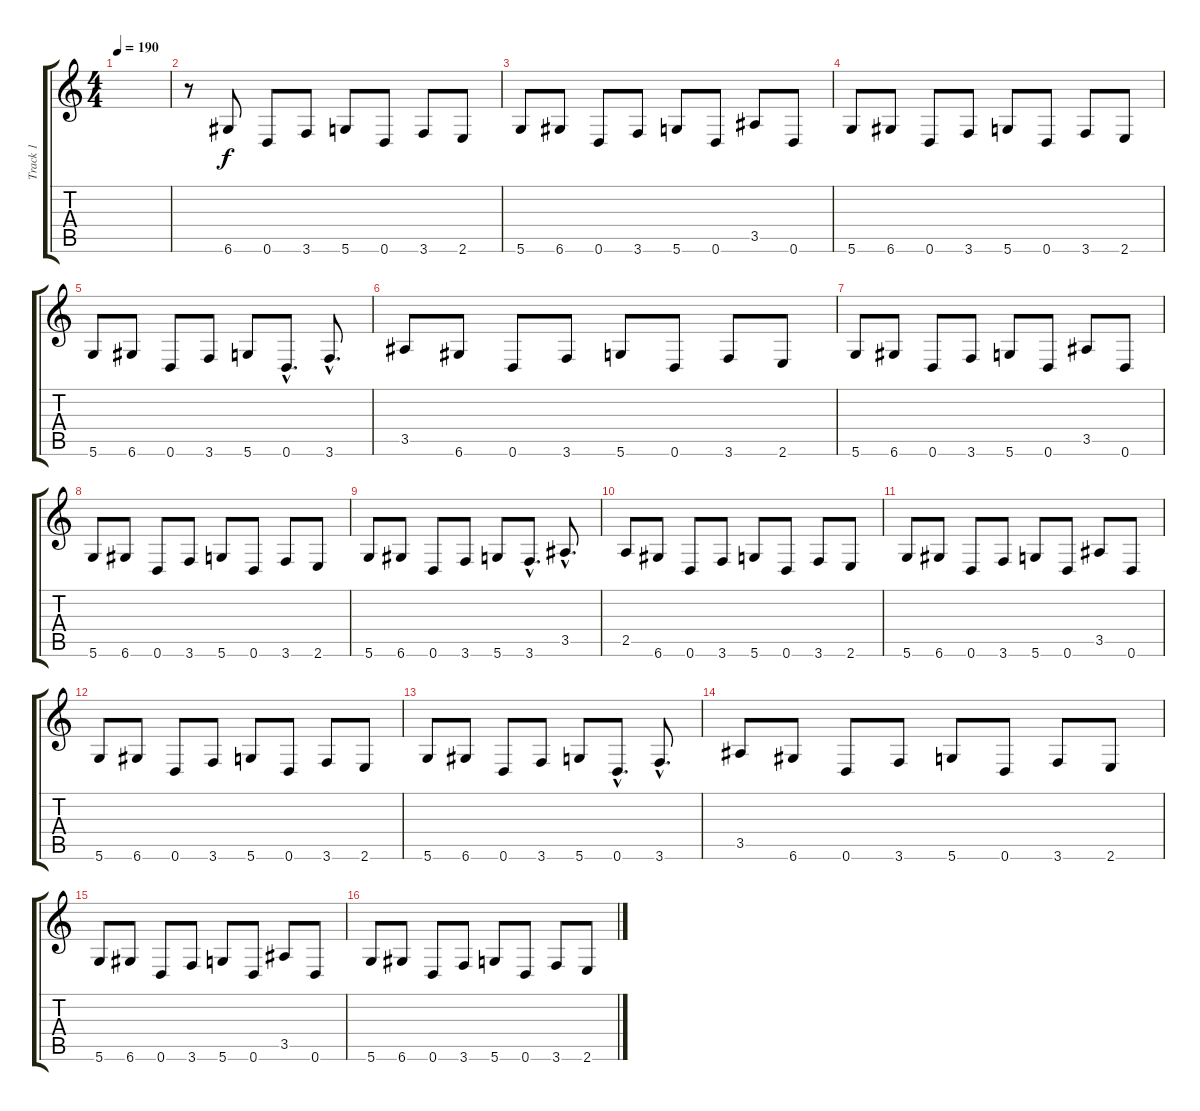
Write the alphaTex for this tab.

\track ("Track 1" "Track 1") {instrument distortionguitar}
\staff {score tabs}
\tuning (D4 A3 F3 C3 G2 D2) {hide}
\ts (4 4)
\tempo 190
\clef g2
\ks c
|
r.8 6.6.8 0.6.8 3.6.8 5.6.8 0.6.8 3.6.8 2.6.8 |
5.6.8 6.6.8 0.6.8 3.6.8 5.6.8 0.6.8 3.5.8 0.6.8 |
5.6.8 6.6.8 0.6.8 3.6.8 5.6.8 0.6.8 3.6.8 2.6.8 |
5.6.8 6.6.8 0.6.8 3.6.8 5.6.8 0.6{hac}.8{d} 3.6{hac}.8{d} |
3.5.8 6.6.8 0.6.8 3.6.8 5.6.8 0.6.8 3.6.8 2.6.8 |
5.6.8 6.6.8 0.6.8 3.6.8 5.6.8 0.6.8 3.5.8 0.6.8 |
5.6.8 6.6.8 0.6.8 3.6.8 5.6.8 0.6.8 3.6.8 2.6.8 |
5.6.8 6.6.8 0.6.8 3.6.8 5.6.8 3.6{hac}.8{d} 3.5{hac}.8{d} |
2.5.8 6.6.8 0.6.8 3.6.8 5.6.8 0.6.8 3.6.8 2.6.8 |
5.6.8 6.6.8 0.6.8 3.6.8 5.6.8 0.6.8 3.5.8 0.6.8 |
5.6.8 6.6.8 0.6.8 3.6.8 5.6.8 0.6.8 3.6.8 2.6.8 |
5.6.8 6.6.8 0.6.8 3.6.8 5.6.8 0.6{hac}.8{d} 3.6{hac}.8{d} |
3.5.8 6.6.8 0.6.8 3.6.8 5.6.8 0.6.8 3.6.8 2.6.8 |
5.6.8 6.6.8 0.6.8 3.6.8 5.6.8 0.6.8 3.5.8 0.6.8 |
5.6.8 6.6.8 0.6.8 3.6.8 5.6.8 0.6.8 3.6.8 2.6.8
